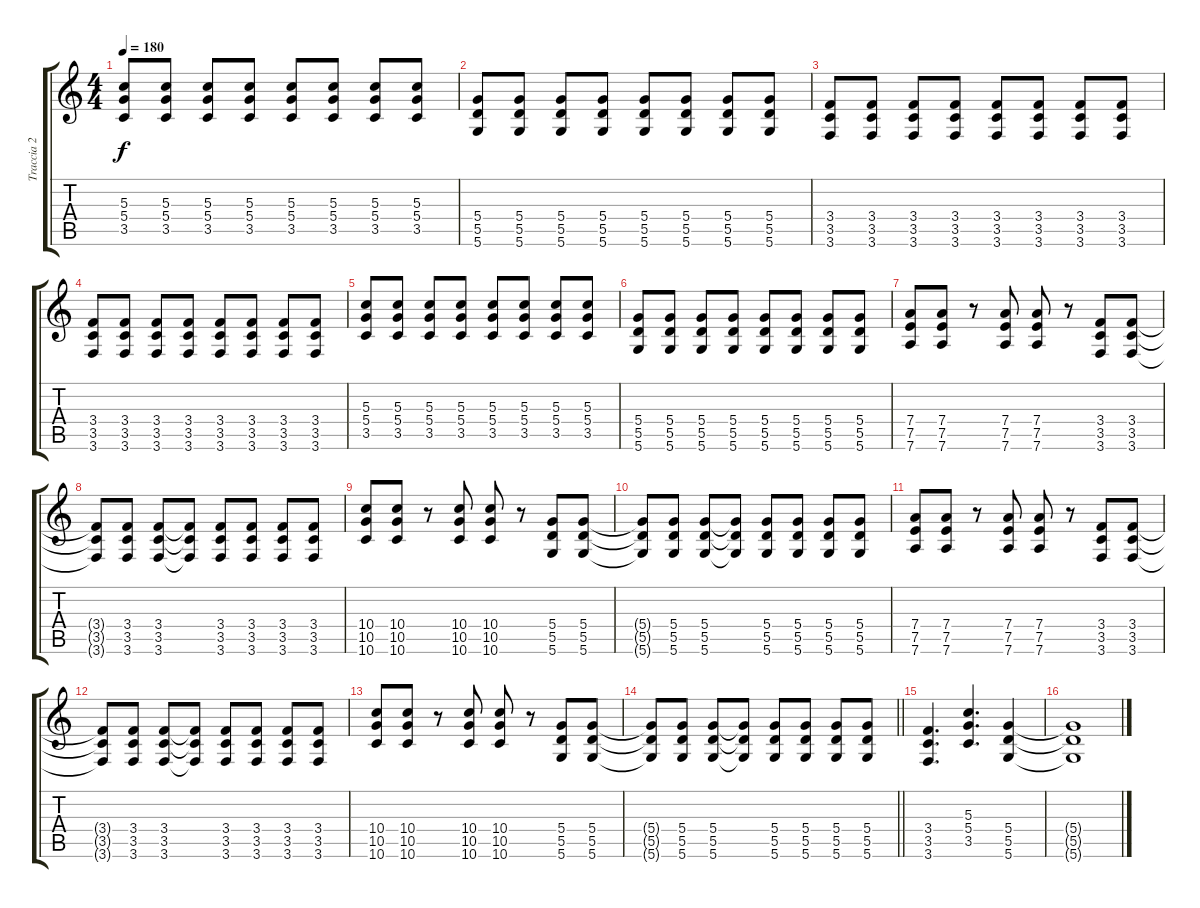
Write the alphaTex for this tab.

\track ("Traccia 2" "Traccia 2") {instrument distortionguitar}
\staff {score tabs}
\tuning (E4 B3 G3 D3 A2 D2) {hide}
\ts (4 4)
\tempo 180
\clef g2
\ks c
(5.3 5.4 3.5).8{dy f} (5.3 5.4 3.5).8 (5.3 5.4 3.5).8 (5.3 5.4 3.5).8 (5.3 5.4 3.5).8 (5.3 5.4 3.5).8 (5.3 5.4 3.5).8 (5.3 5.4 3.5).8 |
(5.4 5.5 5.6).8 (5.4 5.5 5.6).8 (5.4 5.5 5.6).8 (5.4 5.5 5.6).8 (5.4 5.5 5.6).8 (5.4 5.5 5.6).8 (5.4 5.5 5.6).8 (5.4 5.5 5.6).8 |
(3.4 3.5 3.6).8 (3.4 3.5 3.6).8 (3.4 3.5 3.6).8 (3.4 3.5 3.6).8 (3.4 3.5 3.6).8 (3.4 3.5 3.6).8 (3.4 3.5 3.6).8 (3.4 3.5 3.6).8 |
(3.4 3.5 3.6).8 (3.4 3.5 3.6).8 (3.4 3.5 3.6).8 (3.4 3.5 3.6).8 (3.4 3.5 3.6).8 (3.4 3.5 3.6).8 (3.4 3.5 3.6).8 (3.4 3.5 3.6).8 |
(5.3 5.4 3.5).8 (5.3 5.4 3.5).8 (5.3 5.4 3.5).8 (5.3 5.4 3.5).8 (5.3 5.4 3.5).8 (5.3 5.4 3.5).8 (5.3 5.4 3.5).8 (5.3 5.4 3.5).8 |
(5.4 5.5 5.6).8 (5.4 5.5 5.6).8 (5.4 5.5 5.6).8 (5.4 5.5 5.6).8 (5.4 5.5 5.6).8 (5.4 5.5 5.6).8 (5.4 5.5 5.6).8 (5.4 5.5 5.6).8 |
(7.4 7.5 7.6).8 (7.4 7.5 7.6).8 r.8 (7.4 7.5 7.6).8 (7.4 7.5 7.6).8 r.8 (3.4 3.5 3.6).8 (3.4 3.5 3.6).8 |
(3.4{t} 3.5{t} 3.6{t}).8 (3.4 3.5 3.6).8 (3.4 3.5 3.6).8 (3.4{t} 3.5{t} 3.6{t}).8 (3.4 3.5 3.6).8 (3.4 3.5 3.6).8 (3.4 3.5 3.6).8 (3.4 3.5 3.6).8 |
(10.4 10.5 10.6).8 (10.4 10.5 10.6).8 r.8 (10.4 10.5 10.6).8 (10.4 10.5 10.6).8 r.8 (5.4 5.5 5.6).8 (5.4 5.5 5.6).8 |
(5.4{t} 5.5{t} 5.6{t}).8 (5.4 5.5 5.6).8 (5.4 5.5 5.6).8 (5.4{t} 5.5{t} 5.6{t}).8 (5.4 5.5 5.6).8 (5.4 5.5 5.6).8 (5.4 5.5 5.6).8 (5.4 5.5 5.6).8 |
(7.4 7.5 7.6).8 (7.4 7.5 7.6).8 r.8 (7.4 7.5 7.6).8 (7.4 7.5 7.6).8 r.8 (3.4 3.5 3.6).8 (3.4 3.5 3.6).8 |
(3.4{t} 3.5{t} 3.6{t}).8 (3.4 3.5 3.6).8 (3.4 3.5 3.6).8 (3.4{t} 3.5{t} 3.6{t}).8 (3.4 3.5 3.6).8 (3.4 3.5 3.6).8 (3.4 3.5 3.6).8 (3.4 3.5 3.6).8 |
(10.4 10.5 10.6).8 (10.4 10.5 10.6).8 r.8 (10.4 10.5 10.6).8 (10.4 10.5 10.6).8 r.8 (5.4 5.5 5.6).8 (5.4 5.5 5.6).8 |
\barLineRight lightlight
(5.4{t} 5.5{t} 5.6{t}).8 (5.4 5.5 5.6).8 (5.4 5.5 5.6).8 (5.4{t} 5.5{t} 5.6{t}).8 (5.4 5.5 5.6).8 (5.4 5.5 5.6).8 (5.4 5.5 5.6).8 (5.4 5.5 5.6).8 |
(3.4 3.5 3.6).4{d} (5.3 5.4 3.5).4{d} (5.4 5.5 5.6).4 |
(5.4{t} 5.5{t} 5.6{t}).1
